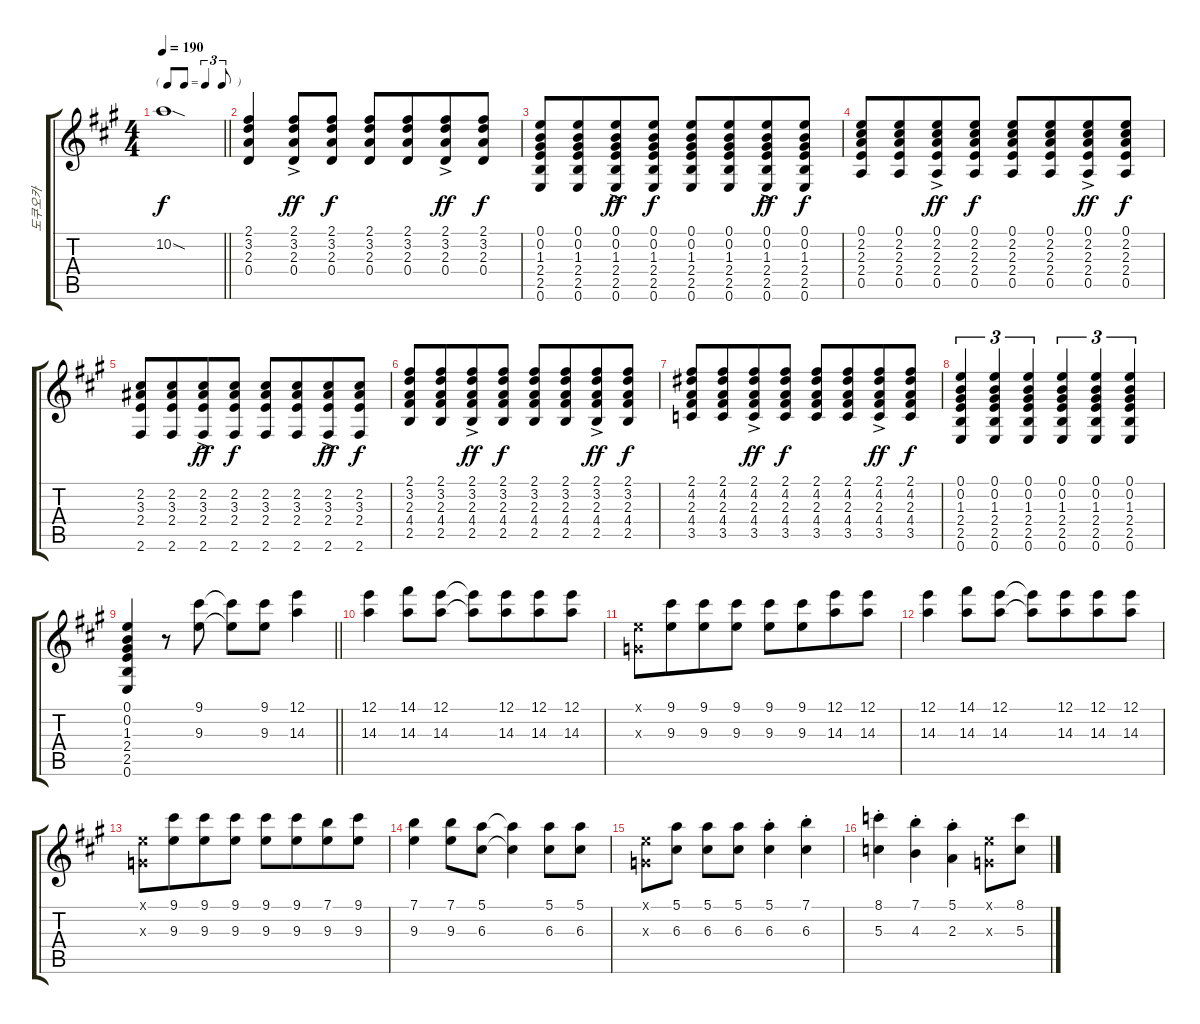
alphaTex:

\track ("도쿠오카" "도쿠오카") {instrument acousticguitarsteel}
\staff {score tabs}
\tuning (E4 B3 G3 D3 A2 E2) {hide}
\ts (4 4)
\tf triplet8th
\tempo 190
\clef g2
\barLineRight lightlight
\ks a
10.2{sod t}.1{dy f} |
(2.1 3.2 2.3 0.4).4{volume 10} (2.1{ac} 3.2{ac} 2.3{ac} 0.4{ac}).8{dy ff} (2.1 3.2 2.3 0.4).8{dy f} (2.1 3.2 2.3 0.4).8 (2.1 3.2 2.3 0.4).8{beam merge} (2.1{ac} 3.2{ac} 2.3{ac} 0.4{ac}).8{dy ff} (2.1 3.2 2.3 0.4).8{dy f} |
(0.1 0.2 1.3 2.4 2.5 0.6).8 (0.1 0.2 1.3 2.4 2.5 0.6).8{beam merge} (0.1{ac} 0.2{ac} 1.3{ac} 2.4{ac} 2.5{ac} 0.6{ac}).8{dy ff} (0.1 0.2 1.3 2.4 2.5 0.6).8{dy f} (0.1 0.2 1.3 2.4 2.5 0.6).8 (0.1 0.2 1.3 2.4 2.5 0.6).8{beam merge} (0.1{ac} 0.2{ac} 1.3{ac} 2.4{ac} 2.5{ac} 0.6{ac}).8{dy ff} (0.1 0.2 1.3 2.4 2.5 0.6).8{dy f} |
(0.1 2.2 2.3 2.4 0.5).8 (0.1 2.2 2.3 2.4 0.5).8{beam merge} (0.1{ac} 2.2{ac} 2.3{ac} 2.4{ac} 0.5{ac}).8{dy ff} (0.1 2.2 2.3 2.4 0.5).8{dy f} (0.1 2.2 2.3 2.4 0.5).8 (0.1 2.2 2.3 2.4 0.5).8{beam merge} (0.1{ac} 2.2{ac} 2.3{ac} 2.4{ac} 0.5{ac}).8{dy ff} (0.1 2.2 2.3 2.4 0.5).8{dy f} |
(2.2 3.3 2.4 2.6).8 (2.2 3.3 2.4 2.6).8{beam merge} (2.2{ac} 3.3{ac} 2.4{ac} 2.6{ac}).8{dy ff} (2.2 3.3 2.4 2.6).8{dy f} (2.2 3.3 2.4 2.6).8 (2.2 3.3 2.4 2.6).8{beam merge} (2.2{ac} 3.3{ac} 2.4{ac} 2.6{ac}).8{dy ff} (2.2 3.3 2.4 2.6).8{dy f} |
(2.1 3.2 2.3 4.4 2.5).8 (2.1 3.2 2.3 4.4 2.5).8{beam merge} (2.1{ac} 3.2{ac} 2.3{ac} 4.4{ac} 2.5{ac}).8{dy ff} (2.1 3.2 2.3 4.4 2.5).8{dy f} (2.1 3.2 2.3 4.4 2.5).8 (2.1 3.2 2.3 4.4 2.5).8{beam merge} (2.1{ac} 3.2{ac} 2.3{ac} 4.4{ac} 2.5{ac}).8{dy ff} (2.1 3.2 2.3 4.4 2.5).8{dy f} |
(2.1 4.2 2.3 4.4 3.5).8 (2.1 4.2 2.3 4.4 3.5).8{beam merge} (2.1{ac} 4.2{ac} 2.3{ac} 4.4{ac} 3.5{ac}).8{dy ff} (2.1 4.2 2.3 4.4 3.5).8{dy f} (2.1 4.2 2.3 4.4 3.5).8 (2.1 4.2 2.3 4.4 3.5).8{beam merge} (2.1{ac} 4.2{ac} 2.3{ac} 4.4{ac} 3.5{ac}).8{dy ff} (2.1 4.2 2.3 4.4 3.5).8{dy f} |
(0.1 0.2 1.3 2.4 2.5 0.6).4{tu (3 2)} (0.1 0.2 1.3 2.4 2.5 0.6).4{tu (3 2)} (0.1 0.2 1.3 2.4 2.5 0.6).4{tu (3 2)} (0.1 0.2 1.3 2.4 2.5 0.6).4{tu (3 2)} (0.1 0.2 1.3 2.4 2.5 0.6).4{tu (3 2)} (0.1 0.2 1.3 2.4 2.5 0.6).4{tu (3 2)} |
\barLineRight lightlight
(0.1 0.2 1.3 2.4 2.5 0.6).4 r.8 (9.1 9.3).8{volume 12} (9.1{t} 9.3{t}).8 (9.1 9.3).8 (12.1 14.3).4 |
(12.1 14.3).4 (14.1 14.3).8 (12.1 14.3).8 (12.1{t} 14.3{t}).8 (12.1 14.3).8{beam merge} (12.1 14.3).8 (12.1 14.3).8 |
(0.1{x} 0.3{x}).8 (9.1 9.3).8{beam merge} (9.1 9.3).8 (9.1 9.3).8 (9.1 9.3).8 (9.1 9.3).8{beam merge} (12.1 14.3).8 (12.1 14.3).8 |
(12.1 14.3).4 (14.1 14.3).8 (12.1 14.3).8 (12.1{t} 14.3{t}).8 (12.1 14.3).8{beam merge} (12.1 14.3).8 (12.1 14.3).8 |
(0.1{x} 0.3{x}).8 (9.1 9.3).8{beam merge} (9.1 9.3).8 (9.1 9.3).8 (9.1 9.3).8 (9.1 9.3).8{beam merge} (7.1 9.3).8 (9.1 9.3).8 |
(7.1 9.3).4 (7.1 9.3).8 (5.1 6.3).8 (5.1{t} 6.3{t}).4 (5.1 6.3).8 (5.1 6.3).8 |
(0.1{x} 0.3{x}).8 (5.1 6.3).8 (5.1 6.3).8 (5.1 6.3).8 (5.1{st} 6.3{st}).4 (7.1{st} 6.3{st}).4 |
(8.1{st} 5.3{st}).4 (7.1{st} 4.3{st}).4 (5.1{st} 2.3{st}).4 (0.1{x} 0.3{x}).8 (8.1 5.3).8
